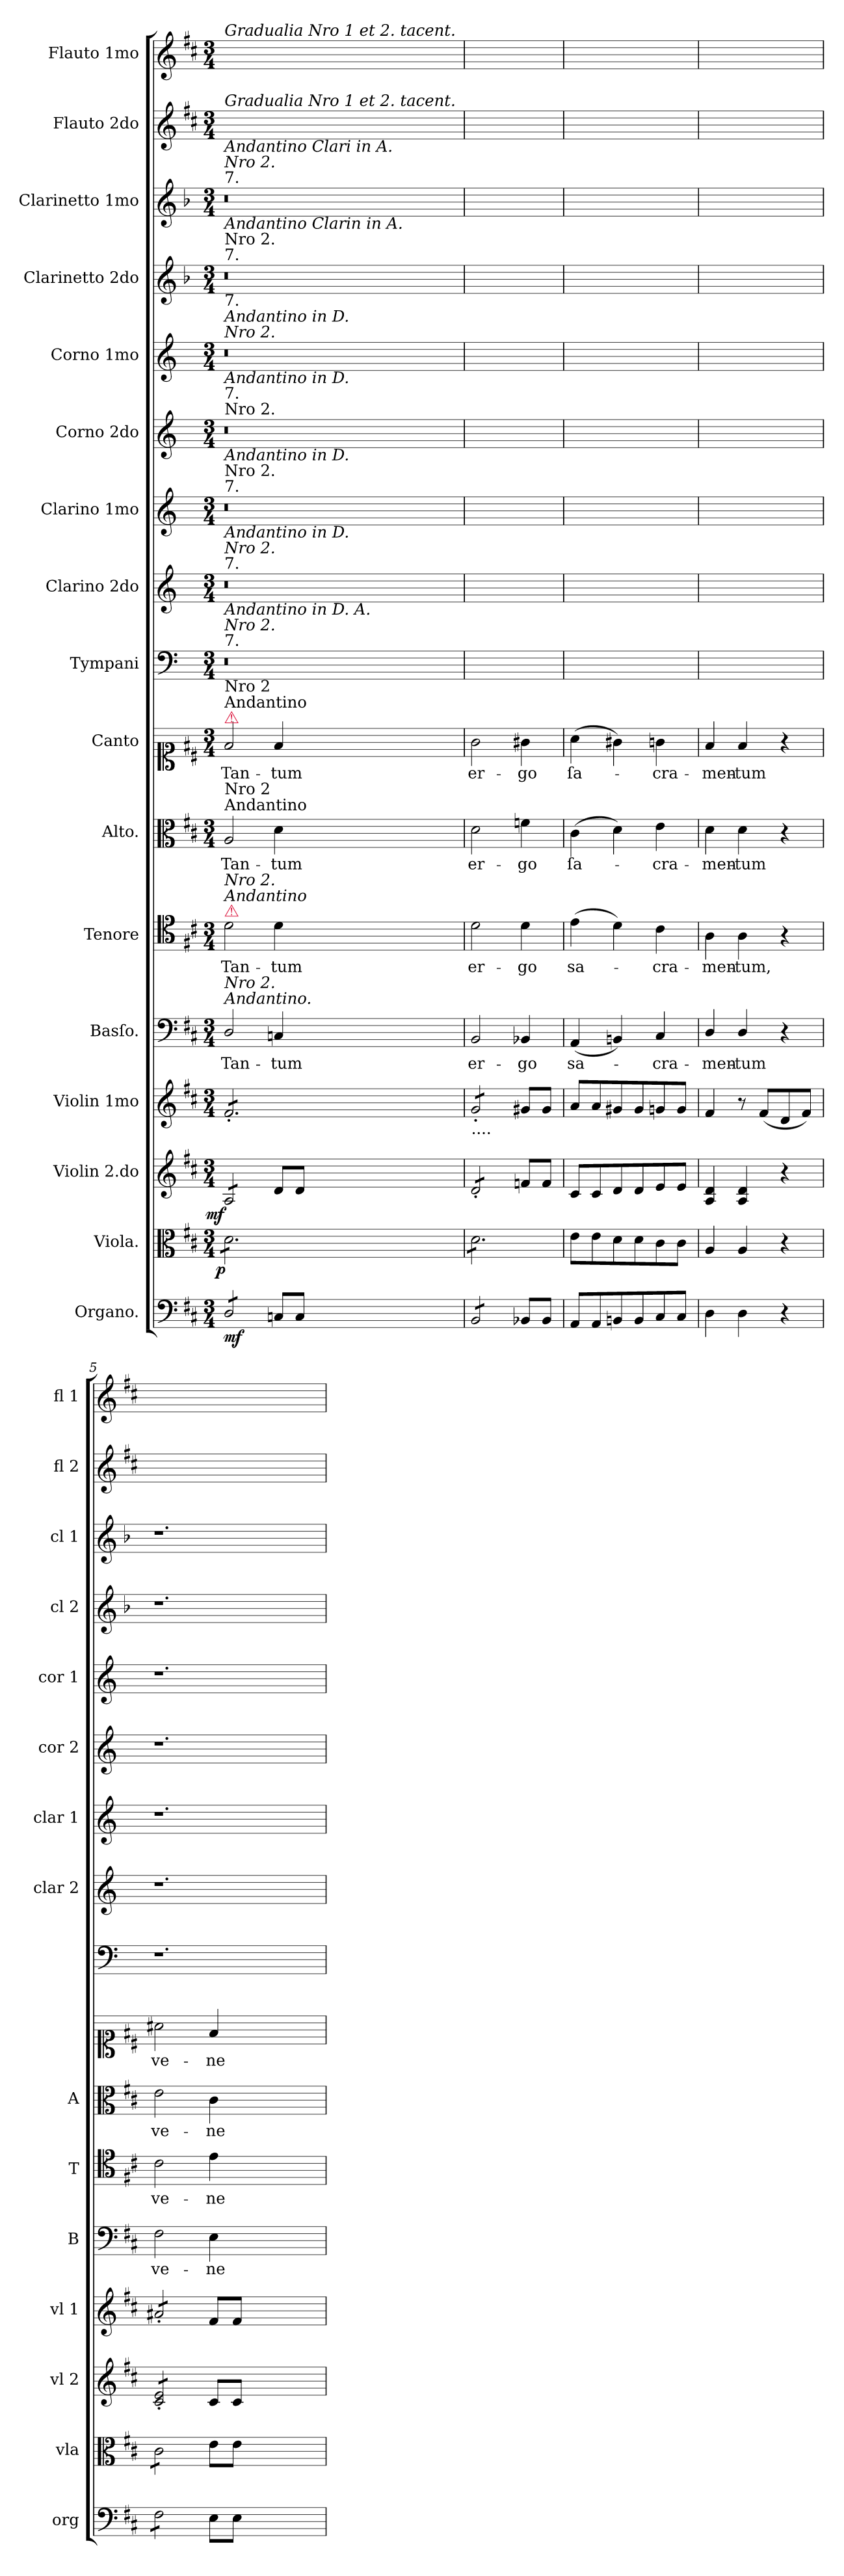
**kern	**dynam	**kern	**dynam	**kern	**dynam	**kern	**dynam	**kern	**text	**dynam	**kern	**text	**dynam	**kern	**text	**dynam	**kern	**text	**dynam	**kern	**kern	**kern	**kern	**kern	**kern	**kern	**kern	**kern
*part17	*part17	*part16	*part16	*part15	*part15	*part14	*part14	*part13	*part13	*part13	*part12	*part12	*part12	*part11	*part11	*part11	*part10	*part10	*part10	*part9	*part8	*part7	*part6	*part5	*part4	*part3	*part2	*part1
*staff17	*staff17	*staff16	*staff16	*staff15	*staff15	*staff14	*staff14	*staff13	*staff13	*staff13	*staff12	*staff12	*staff12	*staff11	*staff11	*staff11	*staff10	*staff10	*staff10	*staff9	*staff8	*staff7	*staff6	*staff5	*staff4	*staff3	*staff2	*staff1
*I"Organo.	*	*I"Viola.	*	*I"Violin 2.do	*	*I"Violin 1mo	*	*I"Basſo.	*	*	*I"Tenore	*	*	*I"Alto.	*	*	*I"Canto	*	*	*I"Tympani	*I"Clarino 2do	*I"Clarino 1mo	*I"Corno 2do	*I"Corno 1mo	*I"Clarinetto 2do	*I"Clarinetto 1mo	*I"Flauto 2do	*I"Flauto 1mo
*I'org	*	*I'vla	*	*I'vl 2	*	*I'vl 1	*	*I'B	*	*	*I'T	*	*	*I'A	*	*	*	*	*	*	*I'clar 2	*I'clar 1	*I'cor 2	*I'cor 1	*I'cl 2	*I'cl 1	*I'fl 2	*I'fl 1
*clefF4	*	*clefC3	*	*clefG2	*	*clefG2	*	*clefF4	*	*	*clefC4	*	*	*clefC3	*	*	*clefC1	*	*	*clefF4	*clefG2	*clefG2	*clefG2	*clefG2	*clefG2	*clefG2	*clefG2	*clefG2
*	*	*	*	*	*	*	*	*	*	*	*	*	*	*	*	*	*	*	*	*ITrd-1c-2	*ITrd-1c-2	*ITrd-1c-2	*ITrd6c10	*ITrd6c10	*ITrd2c3	*ITrd2c3	*	*
*k[f#c#]	*	*k[f#c#]	*	*k[f#c#]	*	*k[f#c#]	*	*k[f#c#]	*	*	*k[f#c#]	*	*	*k[f#c#]	*	*	*k[f#c#]	*	*	*k[f#c#]	*k[f#c#]	*k[f#c#]	*k[f#c#]	*k[f#c#]	*k[f#c#]	*k[f#c#]	*k[f#c#]	*k[f#c#]
*D:	*	*D:	*	*D:	*	*D:	*	*D:	*	*	*D:	*	*	*D:	*	*	*D:	*	*	*D:	*D:	*D:	*D:	*D:	*D:	*D:	*D:	*D:
*M3/4	*	*M3/4	*	*M3/4	*	*M3/4	*	*M3/4	*	*	*M3/4	*	*	*M3/4	*	*	*M3/4	*	*	*M3/4	*M3/4	*M3/4	*M3/4	*M3/4	*M3/4	*M3/4	*M3/4	*M3/4
=1	=1	=1	=1	=1	=1	=1	=1	=1	=1	=1	=1	=1	=1	=1	=1	=1	=1	=1	=1	=1	=1	=1	=1	=1	=1	=1	=1	=1
!	!	!	!	!	!	!	!	!	!	!	!	!	!	!	!	!	!	!	!	!	!	!	!	!	!	!	!	!LO:TX:a:i:t=Gradualia Nro 1 et 2. tacent.
!	!	!	!	!	!	!	!	!	!	!	!	!	!	!	!	!	!	!	!	!	!	!	!	!	!	!	!LO:TX:a:i:t=Gradualia Nro 1 et 2. tacent.	!
!	!	!	!	!	!	!	!	!	!	!	!	!	!	!	!	!	!	!	!	!	!	!	!	!	!	!LO:TX:a:t=7.	!	!
!	!	!	!	!	!	!	!	!	!	!	!	!	!	!	!	!	!	!	!	!	!	!	!	!	!	!LO:TX:a:i:t=Nro 2.	!	!
!	!	!	!	!	!	!	!	!	!	!	!	!	!	!	!	!	!	!	!	!	!	!	!	!	!	!LO:TX:a:i:t=Andantino Clari in A.	!	!
!	!	!	!	!	!	!	!	!	!	!	!	!	!	!	!	!	!	!	!	!	!	!	!	!	!LO:TX:a:t=7.	!	!	!
!	!	!	!	!	!	!	!	!	!	!	!	!	!	!	!	!	!	!	!	!	!	!	!	!	!LO:TX:a:t=Nro 2.	!	!	!
!	!	!	!	!	!	!	!	!	!	!	!	!	!	!	!	!	!	!	!	!	!	!	!	!	!LO:TX:a:i:t=Andantino Clarin in A.	!	!	!
!	!	!	!	!	!	!	!	!	!	!	!	!	!	!	!	!	!	!	!	!	!	!	!	!LO:TX:a:i:t=Nro 2.	!	!	!	!
!	!	!	!	!	!	!	!	!	!	!	!	!	!	!	!	!	!	!	!	!	!	!	!	!LO:TX:a:i:t=Andantino in D.	!	!	!	!
!	!	!	!	!	!	!	!	!	!	!	!	!	!	!	!	!	!	!	!	!	!	!	!	!LO:TX:a:t=7.	!	!	!	!
!	!	!	!	!	!	!	!	!	!	!	!	!	!	!	!	!	!	!	!	!	!	!	!LO:TX:a:t=Nro 2.	!	!	!	!	!
!	!	!	!	!	!	!	!	!	!	!	!	!	!	!	!	!	!	!	!	!	!	!	!LO:TX:a:t=7.	!	!	!	!	!
!	!	!	!	!	!	!	!	!	!	!	!	!	!	!	!	!	!	!	!	!	!	!	!LO:TX:a:i:t=Andantino in D.	!	!	!	!	!
!	!	!	!	!	!	!	!	!	!	!	!	!	!	!	!	!	!	!	!	!	!	!LO:TX:a:t=7.	!	!	!	!	!	!
!	!	!	!	!	!	!	!	!	!	!	!	!	!	!	!	!	!	!	!	!	!	!LO:TX:a:t=Nro 2.	!	!	!	!	!	!
!	!	!	!	!	!	!	!	!	!	!	!	!	!	!	!	!	!	!	!	!	!	!LO:TX:a:i:t=Andantino in D.	!	!	!	!	!	!
!	!	!	!	!	!	!	!	!	!	!	!	!	!	!	!	!	!	!	!	!	!LO:TX:a:t=7.	!	!	!	!	!	!	!
!	!	!	!	!	!	!	!	!	!	!	!	!	!	!	!	!	!	!	!	!	!LO:TX:a:i:t=Nro 2.	!	!	!	!	!	!	!
!	!	!	!	!	!	!	!	!	!	!	!	!	!	!	!	!	!	!	!	!	!LO:TX:a:i:t=Andantino in D.	!	!	!	!	!	!	!
!	!	!	!	!	!	!	!	!	!	!	!	!	!	!	!	!	!	!	!	!LO:TX:a:t=7.	!	!	!	!	!	!	!	!
!	!	!	!	!	!	!	!	!	!	!	!	!	!	!	!	!	!	!	!	!LO:TX:a:i:t=Nro 2.	!	!	!	!	!	!	!	!
!	!	!	!	!	!	!	!	!	!	!	!	!	!	!	!	!	!	!	!	!LO:TX:a:i:t=Andantino in D. A.	!	!	!	!	!	!	!	!
!	!	!	!	!	!	!	!	!	!	!	!	!	!	!	!	!	!LO:TX:a:color=crimson:t=⚠	!	!	!	!	!	!	!	!	!	!	!
!	!	!	!	!	!	!	!	!	!	!	!	!	!	!	!	!	!LO:TX:a:t=Andantino	!	!	!	!	!	!	!	!	!	!	!
!	!	!	!	!	!	!	!	!	!	!	!	!	!	!	!	!	!LO:TX:a:t=Nro 2	!	!	!	!	!	!	!	!	!	!	!
!	!	!	!	!	!	!	!	!	!	!	!	!	!	!LO:TX:a:t=Andantino	!	!	!	!	!	!	!	!	!	!	!	!	!	!
!	!	!	!	!	!	!	!	!	!	!	!	!	!	!LO:TX:a:t=Nro 2	!	!	!	!	!	!	!	!	!	!	!	!	!	!
!	!	!	!	!	!	!	!	!	!	!	!LO:TX:a:color=crimson:t=⚠	!	!	!	!	!	!	!	!	!	!	!	!	!	!	!	!	!
!	!	!	!	!	!	!	!	!	!	!	!LO:TX:a:i:t=Andantino	!	!	!	!	!	!	!	!	!	!	!	!	!	!	!	!	!
!	!	!	!	!	!	!	!	!	!	!	!LO:TX:a:i:t=Nro 2.	!	!	!	!	!	!	!	!	!	!	!	!	!	!	!	!	!
!	!	!	!	!	!	!	!	!LO:TX:a:i:t=Andantino.	!	!	!	!	!	!	!	!	!	!	!	!	!	!	!	!	!	!	!	!
!	!	!	!	!	!	!	!	!LO:TX:a:i:t=Nro 2.	!	!	!	!	!	!	!	!	!	!	!	!	!	!	!	!	!	!	!	!
!	!	!	!	!	!	!LO:TX:a:t=Nro 2\nGraduale.\nAndantino.	!	!	!	!	!	!	!	!	!	!	!	!	!	!	!	!	!	!	!	!	!	!
!	!	!	!	!	!	!LO:TX:b:t=......	!	!	!	!	!	!	!	!	!	!	!	!	!	!	!	!	!	!	!	!	!	!
!	!	!	!	!LO:TX:a:t=Nro 2.\nGraduale.\nAndantino	!	!	!	!	!	!	!	!	!	!	!	!	!	!	!	!	!	!	!	!	!	!	!	!
!	!	!LO:TX:a:i:t=Andantino\nNo 2.	!	!	!	!	!	!	!	!	!	!	!	!	!	!	!	!	!	!	!	!	!	!	!	!	!	!
!LO:TX:a:i:t=Nro 2\nGraduale\nAndantino.	!	!	!	!	!	!	!	!	!	!	!	!	!	!	!	!	!	!	!	!	!	!	!	!	!	!	!	!
!	!	!	!LO:DY:rj	!	!LO:DY:rj	!	!LO:DY:b:rj	!	!	!LO:DY:a:rj	!	!	!LO:DY:a:rj	!	!	!LO:DY:b:rj	!	!	!	!	!	!	!	!	!	!	!	!
!	!	!	!	!	!	!	!	!	!	!	!	!	!	!	!	!LO:DY:n=1:a:rj	!	!	!LO:DY:a	!	!	!	!	!	!	!	!	!
*tremolo	*	*	*	*	*	*	*	*	*	*	*	*	*	*	*	*	*	*	*	*	*	*	*	*	*	*	*	*
*	*	*tremolo	*	*	*	*	*	*	*	*	*	*	*	*	*	*	*	*	*	*	*	*	*	*	*	*	*	*
*	*	*	*	*tremolo	*	*	*	*	*	*	*	*	*	*	*	*	*	*	*	*	*	*	*	*	*	*	*	*
*	*	*	*	*	*	*tremolo	*	*	*	*	*	*	*	*	*	*	*	*	*	*	*	*	*	*	*	*	*	*
8D/L	mf	8d\L	p	8A/L	mf	8f#'/L	p&colon;	2D/	Tan-	mfr.	2d\	Tan-	mfr.	2A/	Tan-	mfr mfr.	2f#/	Tan-	mfr.	0.r	0.r	0.r	0.r	0.r	0.r	0.r	2.ryy	2.ryy
8D/	.	8d\	.	8A/	.	8f#'/	.	.	.	.	.	.	.	.	.	.	.	.	.	.	.	.	.	.	.	.	.	.
8D/	.	8d\	.	8A/	.	8f#'/	.	.	.	.	.	.	.	.	.	.	.	.	.	.	.	.	.	.	.	.	.	.
8D/J	.	8d\	.	8A/J	.	8f#'/	.	.	.	.	.	.	.	.	.	.	.	.	.	.	.	.	.	.	.	.	.	.
*	*	*	*	*Xtremolo	*	*	*	*	*	*	*	*	*	*	*	*	*	*	*	*	*	*	*	*	*	*	*	*
*Xtremolo	*	*	*	*	*	*	*	*	*	*	*	*	*	*	*	*	*	*	*	*	*	*	*	*	*	*	*	*
8Cn/L	.	8d\	.	8d/L	.	8f#'/	.	4Cn/	-tum	.	4d\	-tum	.	4d\	-tum	.	4f#/	-tum	.	.	.	.	.	.	.	.	.	.
8C/J	.	8d\J	.	8d/J	.	8f#'/J	.	.	.	.	.	.	.	.	.	.	.	.	.	.	.	.	.	.	.	.	.	.
0ryy	.	0ryy	.	0ryy	.	0ryy	.	0ryy	.	.	0ryy	.	.	0ryy	.	.	0ryy	.	.	.	.	.	.	.	.	.	0ryy	0ryy
4ryy	.	4ryy	.	4ryy	.	4ryy	.	4ryy	.	.	4ryy	.	.	4ryy	.	.	4ryy	.	.	.	.	.	.	.	.	.	4ryy	4ryy
=2	=2	=2	=2	=2	=2	=2	=2	=2	=2	=2	=2	=2	=2	=2	=2	=2	=2	=2	=2	=2	=2	=2	=2	=2	=2	=2	=2	=2
!	!	!	!	!	!	!LO:TX:b:t=....	!	!	!	!	!	!	!	!	!	!	!	!	!	!	!	!	!	!	!	!	!	!
!	!	!	!	!LO:TX:b:t=....	!	!	!	!	!	!	!	!	!	!	!	!	!	!	!	!	!	!	!	!	!	!	!	!
*tremolo	*	*	*	*	*	*	*	*	*	*	*	*	*	*	*	*	*	*	*	*	*	*	*	*	*	*	*	*
*	*	*	*	*tremolo	*	*	*	*	*	*	*	*	*	*	*	*	*	*	*	*	*	*	*	*	*	*	*	*
8BB/L	.	8d\L	.	8d'/L	.	8g'/L	.	2BB/	er-	.	2d\	er-	.	2d\	er-	.	2g\	er-	.	2.ryy	2.ryy	2.ryy	2.ryy	2.ryy	2.ryy	2.ryy	2.ryy	2.ryy
8BB/	.	8d\	.	8d'/	.	8g'/	.	.	.	.	.	.	.	.	.	.	.	.	.	.	.	.	.	.	.	.	.	.
8BB/	.	8d\	.	8d'/	.	8g'/	.	.	.	.	.	.	.	.	.	.	.	.	.	.	.	.	.	.	.	.	.	.
8BB/J	.	8d\	.	8d'/J	.	8g'/J	.	.	.	.	.	.	.	.	.	.	.	.	.	.	.	.	.	.	.	.	.	.
*	*	*	*	*	*	*Xtremolo	*	*	*	*	*	*	*	*	*	*	*	*	*	*	*	*	*	*	*	*	*	*
*	*	*	*	*Xtremolo	*	*	*	*	*	*	*	*	*	*	*	*	*	*	*	*	*	*	*	*	*	*	*	*
*Xtremolo	*	*	*	*	*	*	*	*	*	*	*	*	*	*	*	*	*	*	*	*	*	*	*	*	*	*	*	*
8BB-X/L	.	8d\	.	8fn/L	.	8g#X/L	.	4BB-X/	-go	.	4d\	-go	.	4fn\	-go	.	4g#X\	-go	.	.	.	.	.	.	.	.	.	.
8BB-/J	.	8d\J	.	8f/J	.	8g#/J	.	.	.	.	.	.	.	.	.	.	.	.	.	.	.	.	.	.	.	.	.	.
*	*	*Xtremolo	*	*	*	*	*	*	*	*	*	*	*	*	*	*	*	*	*	*	*	*	*	*	*	*	*	*
=3	=3	=3	=3	=3	=3	=3	=3	=3	=3	=3	=3	=3	=3	=3	=3	=3	=3	=3	=3	=3	=3	=3	=3	=3	=3	=3	=3	=3
8AA/L	.	8e\L	.	8c#/L	.	8a/L	.	(4AA/	sa-	.	(4e\	sa-	.	(4c#\	ſa-	.	(4a\	ſa-	.	2.ryy	2.ryy	2.ryy	2.ryy	2.ryy	2.ryy	2.ryy	2.ryy	2.ryy
8AA/	.	8e\	.	8c#/	.	8a/	.	.	.	.	.	.	.	.	.	.	.	.	.	.	.	.	.	.	.	.	.	.
8BBn/	.	8d\	.	8d/	.	8g#X/	.	4BBn/)	.	.	4d\)	.	.	4d\)	.	.	4g#X\)	.	.	.	.	.	.	.	.	.	.	.
8BB/	.	8d\	.	8d/	.	8g#/	.	.	.	.	.	.	.	.	.	.	.	.	.	.	.	.	.	.	.	.	.	.
8C#/	.	8c#\	.	8e/	.	8gn/	.	4C#/	-cra-	.	4c#\	-cra-	.	4e\	-cra-	.	4gn\	-cra-	.	.	.	.	.	.	.	.	.	.
8C#/J	.	8c#\J	.	8e/J	.	8g/J	.	.	.	.	.	.	.	.	.	.	.	.	.	.	.	.	.	.	.	.	.	.
=4	=4	=4	=4	=4	=4	=4	=4	=4	=4	=4	=4	=4	=4	=4	=4	=4	=4	=4	=4	=4	=4	=4	=4	=4	=4	=4	=4	=4
4D\	.	4A/	.	4A/ 4d/	.	4f#/	.	4D/	-men-	.	4A\	-men-	.	4d\	-men-	.	4f#/	-men-	.	2.ryy	2.ryy	2.ryy	2.ryy	2.ryy	2.ryy	2.ryy	2.ryy	2.ryy
4D\	.	4A/	.	4A/ 4d/	.	8r	.	4D/	-tum	.	4A\	-tum,	.	4d\	-tum	.	4f#/	-tum	.	.	.	.	.	.	.	.	.	.
.	.	.	.	.	.	(8f#/L	.	.	.	.	.	.	.	.	.	.	.	.	.	.	.	.	.	.	.	.	.	.
4r	.	4r	.	4r	.	8d/	.	4r	.	.	4r	.	.	4r	.	.	4r	.	.	.	.	.	.	.	.	.	.	.
.	.	.	.	.	.	8f#/J)	.	.	.	.	.	.	.	.	.	.	.	.	.	.	.	.	.	.	.	.	.	.
=5	=5	=5	=5	=5	=5	=5	=5	=5	=5	=5	=5	=5	=5	=5	=5	=5	=5	=5	=5	=5	=5	=5	=5	=5	=5	=5	=5	=5
!	!	!	!	!	!	!LO:TX:b:t=....	!	!	!	!	!	!	!	!	!	!	!	!	!	!	!	!	!	!	!	!	!	!
!	!	!	!	!LO:TX:b:t=....	!	!	!	!	!	!	!	!	!	!	!	!	!	!	!	!	!	!	!	!	!	!	!	!
*tremolo	*	*	*	*	*	*	*	*	*	*	*	*	*	*	*	*	*	*	*	*	*	*	*	*	*	*	*	*
*	*	*tremolo	*	*	*	*	*	*	*	*	*	*	*	*	*	*	*	*	*	*	*	*	*	*	*	*	*	*
*	*	*	*	*tremolo	*	*	*	*	*	*	*	*	*	*	*	*	*	*	*	*	*	*	*	*	*	*	*	*
*	*	*	*	*	*	*tremolo	*	*	*	*	*	*	*	*	*	*	*	*	*	*	*	*	*	*	*	*	*	*
8F#\L	.	8c#\L	.	8c#'/ 8e'/L	.	8a#X'/L	.	2F#\	ve-	.	2c#\	ve-	.	2e\	ve-	.	2a#X\	ve-	.	1.r	1.r	1.r	1.r	1.r	1.r	1.r	2.ryy	2.ryy
8F#\	.	8c#\	.	8c#'/ 8e'/	.	8a#X'/	.	.	.	.	.	.	.	.	.	.	.	.	.	.	.	.	.	.	.	.	.	.
8F#\	.	8c#\	.	8c#'/ 8e'/	.	8a#X'/	.	.	.	.	.	.	.	.	.	.	.	.	.	.	.	.	.	.	.	.	.	.
8F#\J	.	8c#\J	.	8c#'/ 8e'/J	.	8a#X'/J	.	.	.	.	.	.	.	.	.	.	.	.	.	.	.	.	.	.	.	.	.	.
*	*	*	*	*	*	*Xtremolo	*	*	*	*	*	*	*	*	*	*	*	*	*	*	*	*	*	*	*	*	*	*
*	*	*	*	*Xtremolo	*	*	*	*	*	*	*	*	*	*	*	*	*	*	*	*	*	*	*	*	*	*	*	*
*	*	*Xtremolo	*	*	*	*	*	*	*	*	*	*	*	*	*	*	*	*	*	*	*	*	*	*	*	*	*	*
*Xtremolo	*	*	*	*	*	*	*	*	*	*	*	*	*	*	*	*	*	*	*	*	*	*	*	*	*	*	*	*
8E\L	.	8e\L	.	8c#/L	.	8f#/L	.	4E\	-ne-	.	4e\	-ne-	.	4c#\	-ne-	.	4f#/	-ne-	.	.	.	.	.	.	.	.	.	.
8E\J	.	8e\J	.	8c#/J	.	8f#/J	.	.	.	.	.	.	.	.	.	.	.	.	.	.	.	.	.	.	.	.	.	.
2.ryy	.	2.ryy	.	2.ryy	.	2.ryy	.	2.ryy	.	.	2.ryy	.	.	2.ryy	.	.	2.ryy	.	.	.	.	.	.	.	.	.	2.ryy	2.ryy
=	=	=	=	=	=	=	=	=	=	=	=	=	=	=	=	=	=	=	=	=	=	=	=	=	=	=	=	=
*-	*-	*-	*-	*-	*-	*-	*-	*-	*-	*-	*-	*-	*-	*-	*-	*-	*-	*-	*-	*-	*-	*-	*-	*-	*-	*-	*-	*-
